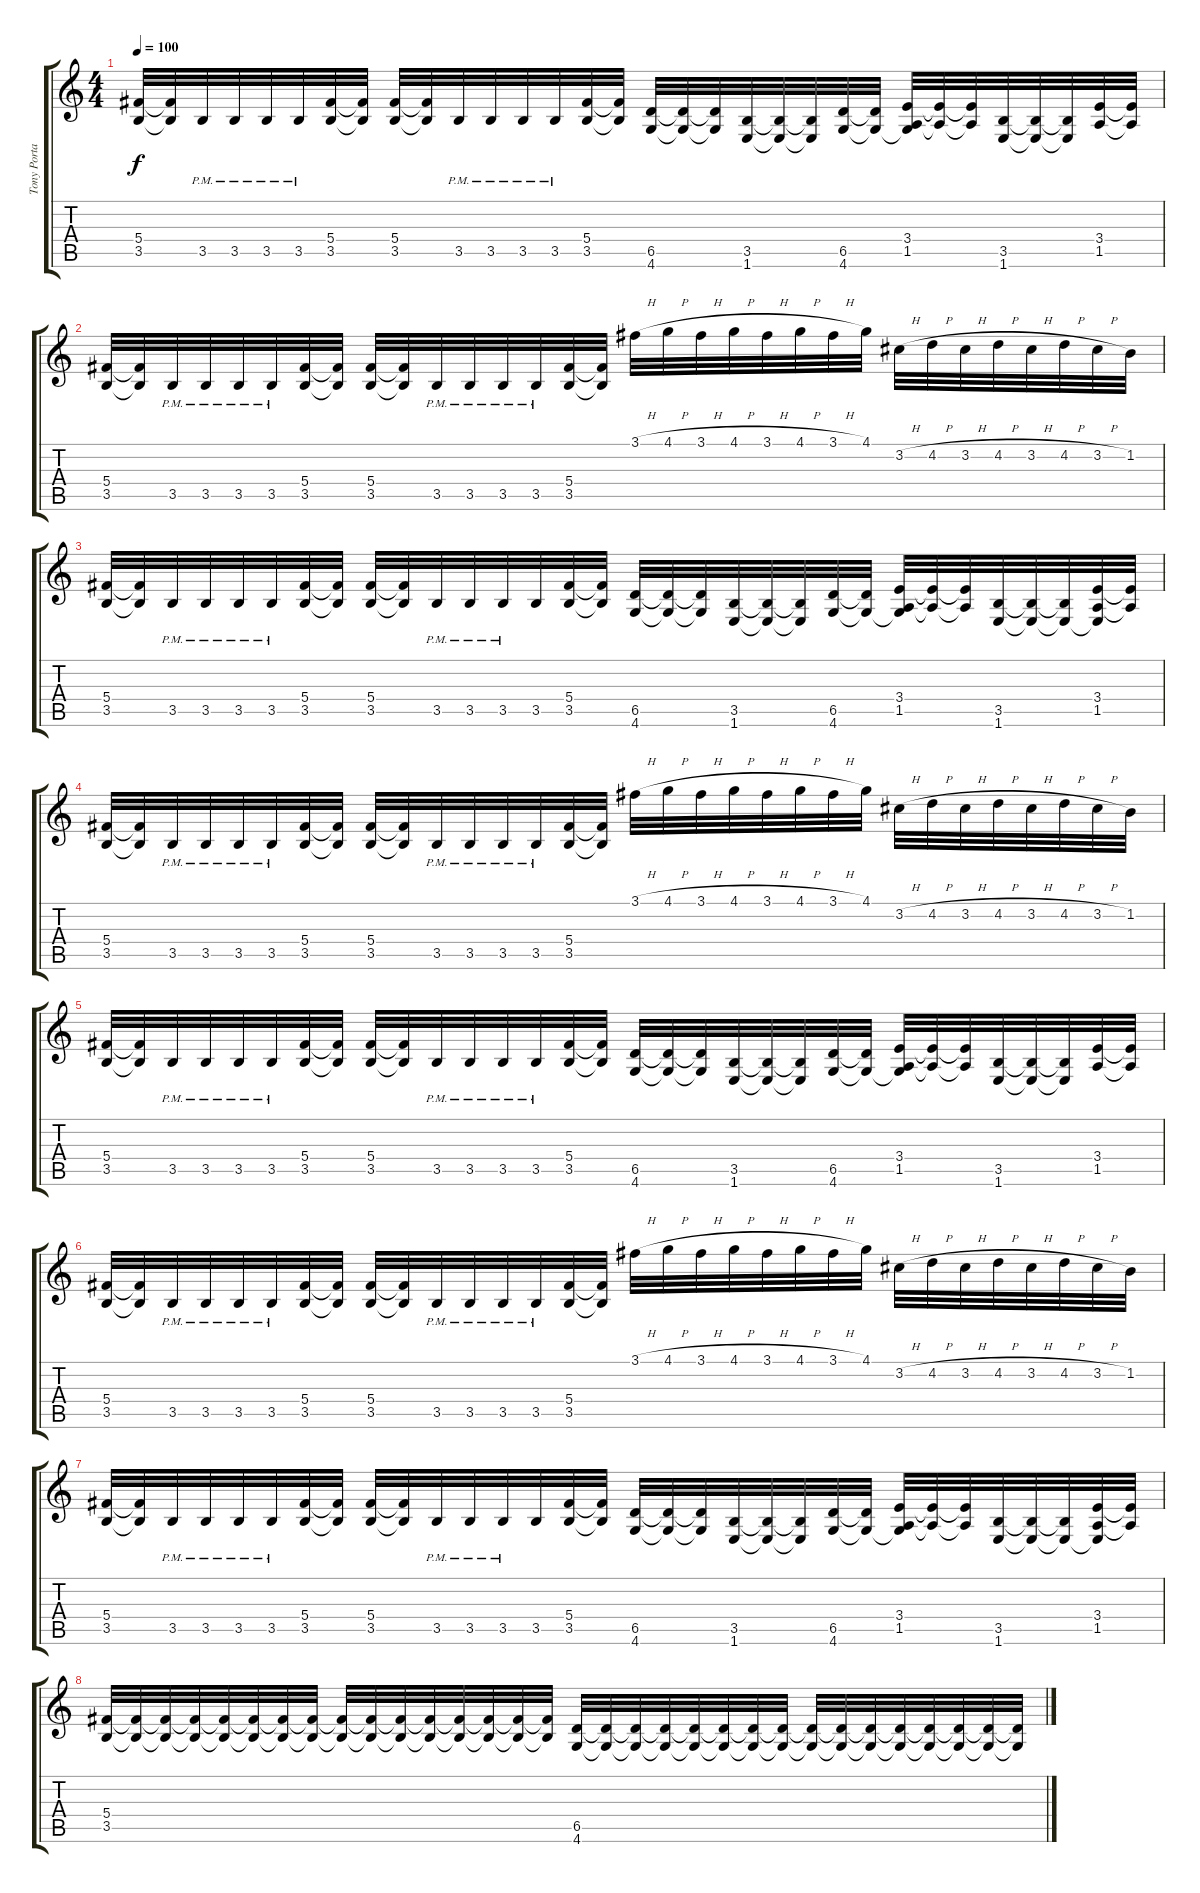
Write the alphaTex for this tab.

\track ("Tony Portaro" "Tony Porta") {instrument overdrivenguitar}
\staff {score tabs}
\tuning (Eb4 Bb3 Gb3 Db3 Ab2 Eb2) {hide}
\ts (4 4)
\tempo 100
\clef g2
\ks c
(5.4 3.5).32{dy f} (5.4{t} 3.5{t}).32 3.5{pm}.32 3.5{pm}.32 3.5{pm}.32 3.5{pm}.32 (5.4 3.5).32 (5.4{t} 3.5{t}).32 (5.4 3.5).32 (5.4{t} 3.5{t}).32 3.5{pm}.32 3.5{pm}.32 3.5{pm}.32 3.5{pm}.32 (5.4 3.5).32 (5.4{t} 3.5{t}).32 (6.5 4.6).32 (6.5{t} 4.6{t}).32 (6.5{t} 4.6{t}).32 (3.5 1.6).32 (3.5{t} 1.6{t}).32 (3.5{t} 1.6{t}).32 (6.5 4.6).32 (6.5{t} 4.6{t}).32 (3.4 1.5 4.6{t}).32 (3.4{t} 1.5{t}).32 (3.4{t} 1.5{t}).32 (3.5 1.6).32 (3.5{t} 1.6{t}).32 (3.5{t} 1.6{t}).32 (3.4 1.5).32 (3.4{t} 1.5{t}).32 |
(5.4 3.5).32 (5.4{t} 3.5{t}).32 3.5{pm}.32 3.5{pm}.32 3.5{pm}.32 3.5{pm}.32 (5.4 3.5).32 (5.4{t} 3.5{t}).32 (5.4 3.5).32 (5.4{t} 3.5{t}).32 3.5{pm}.32 3.5{pm}.32 3.5{pm}.32 3.5{pm}.32 (5.4 3.5).32 (5.4{t} 3.5{t}).32 3.1{h}.32 4.1{h}.32 3.1{h}.32 4.1{h}.32 3.1{h}.32 4.1{h}.32 3.1{h}.32 4.1.32 3.2{h}.32 4.2{h}.32 3.2{h}.32 4.2{h}.32 3.2{h}.32 4.2{h}.32 3.2{h}.32 1.2.32 |
(5.4 3.5).32 (5.4{t} 3.5{t}).32 3.5{pm}.32 3.5{pm}.32 3.5{pm}.32 3.5{pm}.32 (5.4 3.5).32 (5.4{t} 3.5{t}).32 (5.4 3.5).32 (5.4{t} 3.5{t}).32 3.5{pm}.32 3.5{pm}.32 3.5{pm}.32 3.5.32 (5.4 3.5).32 (5.4{t} 3.5{t}).32 (6.5 4.6).32 (6.5{t} 4.6{t}).32 (6.5{t} 4.6{t}).32 (3.5 1.6).32 (3.5{t} 1.6{t}).32 (3.5{t} 1.6{t}).32 (6.5 4.6).32 (6.5{t} 4.6{t}).32 (3.4 1.5 4.6{t}).32 (3.4{t} 1.5{t}).32 (3.4{t} 1.5{t}).32 (3.5 1.6).32 (3.5{t} 1.6{t}).32 (3.5{t} 1.6{t}).32 (3.4 1.5 1.6{t}).32 (3.4{t} 1.5{t}).32 |
(5.4 3.5).32 (5.4{t} 3.5{t}).32 3.5{pm}.32 3.5{pm}.32 3.5{pm}.32 3.5{pm}.32 (5.4 3.5).32 (5.4{t} 3.5{t}).32 (5.4 3.5).32 (5.4{t} 3.5{t}).32 3.5{pm}.32 3.5{pm}.32 3.5{pm}.32 3.5{pm}.32 (5.4 3.5).32 (5.4{t} 3.5{t}).32 3.1{h}.32 4.1{h}.32 3.1{h}.32 4.1{h}.32 3.1{h}.32 4.1{h}.32 3.1{h}.32 4.1.32 3.2{h}.32 4.2{h}.32 3.2{h}.32 4.2{h}.32 3.2{h}.32 4.2{h}.32 3.2{h}.32 1.2.32 |
(5.4 3.5).32 (5.4{t} 3.5{t}).32 3.5{pm}.32 3.5{pm}.32 3.5{pm}.32 3.5{pm}.32 (5.4 3.5).32 (5.4{t} 3.5{t}).32 (5.4 3.5).32 (5.4{t} 3.5{t}).32 3.5{pm}.32 3.5{pm}.32 3.5{pm}.32 3.5{pm}.32 (5.4 3.5).32 (5.4{t} 3.5{t}).32 (6.5 4.6).32 (6.5{t} 4.6{t}).32 (6.5{t} 4.6{t}).32 (3.5 1.6).32 (3.5{t} 1.6{t}).32 (3.5{t} 1.6{t}).32 (6.5 4.6).32 (6.5{t} 4.6{t}).32 (3.4 1.5 4.6{t}).32 (3.4{t} 1.5{t}).32 (3.4{t} 1.5{t}).32 (3.5 1.6).32 (3.5{t} 1.6{t}).32 (3.5{t} 1.6{t}).32 (3.4 1.5).32 (3.4{t} 1.5{t}).32 |
(5.4 3.5).32 (5.4{t} 3.5{t}).32 3.5{pm}.32 3.5{pm}.32 3.5{pm}.32 3.5{pm}.32 (5.4 3.5).32 (5.4{t} 3.5{t}).32 (5.4 3.5).32 (5.4{t} 3.5{t}).32 3.5{pm}.32 3.5{pm}.32 3.5{pm}.32 3.5{pm}.32 (5.4 3.5).32 (5.4{t} 3.5{t}).32 3.1{h}.32 4.1{h}.32 3.1{h}.32 4.1{h}.32 3.1{h}.32 4.1{h}.32 3.1{h}.32 4.1.32 3.2{h}.32 4.2{h}.32 3.2{h}.32 4.2{h}.32 3.2{h}.32 4.2{h}.32 3.2{h}.32 1.2.32 |
(5.4 3.5).32 (5.4{t} 3.5{t}).32 3.5{pm}.32 3.5{pm}.32 3.5{pm}.32 3.5{pm}.32 (5.4 3.5).32 (5.4{t} 3.5{t}).32 (5.4 3.5).32 (5.4{t} 3.5{t}).32 3.5{pm}.32 3.5{pm}.32 3.5{pm}.32 3.5.32 (5.4 3.5).32 (5.4{t} 3.5{t}).32 (6.5 4.6).32 (6.5{t} 4.6{t}).32 (6.5{t} 4.6{t}).32 (3.5 1.6).32 (3.5{t} 1.6{t}).32 (3.5{t} 1.6{t}).32 (6.5 4.6).32 (6.5{t} 4.6{t}).32 (3.4 1.5 4.6{t}).32 (3.4{t} 1.5{t}).32 (3.4{t} 1.5{t}).32 (3.5 1.6).32 (3.5{t} 1.6{t}).32 (3.5{t} 1.6{t}).32 (3.4 1.5 1.6{t}).32 (3.4{t} 1.5{t}).32 |
(5.4 3.5).32 (5.4{t} 3.5{t}).32 (5.4{t} 3.5{t}).32 (5.4{t} 3.5{t}).32 (5.4{t} 3.5{t}).32 (5.4{t} 3.5{t}).32 (5.4{t} 3.5{t}).32 (5.4{t} 3.5{t}).32 (5.4{t} 3.5{t}).32 (5.4{t} 3.5{t}).32 (5.4{t} 3.5{t}).32 (5.4{t} 3.5{t}).32 (5.4{t} 3.5{t}).32 (5.4{t} 3.5{t}).32 (5.4{t} 3.5{t}).32 (5.4{t} 3.5{t}).32 (6.5 4.6).32 (6.5{t} 4.6{t}).32 (6.5{t} 4.6{t}).32 (6.5{t} 4.6{t}).32 (6.5{t} 4.6{t}).32 (6.5{t} 4.6{t}).32 (6.5{t} 4.6{t}).32 (6.5{t} 4.6{t}).32 (6.5{t} 4.6{t}).32 (6.5{t} 4.6{t}).32 (6.5{t} 4.6{t}).32 (6.5{t} 4.6{t}).32 (6.5{t} 4.6{t}).32 (6.5{t} 4.6{t}).32 (6.5{t} 4.6{t}).32 (6.5{t} 4.6{t}).32
